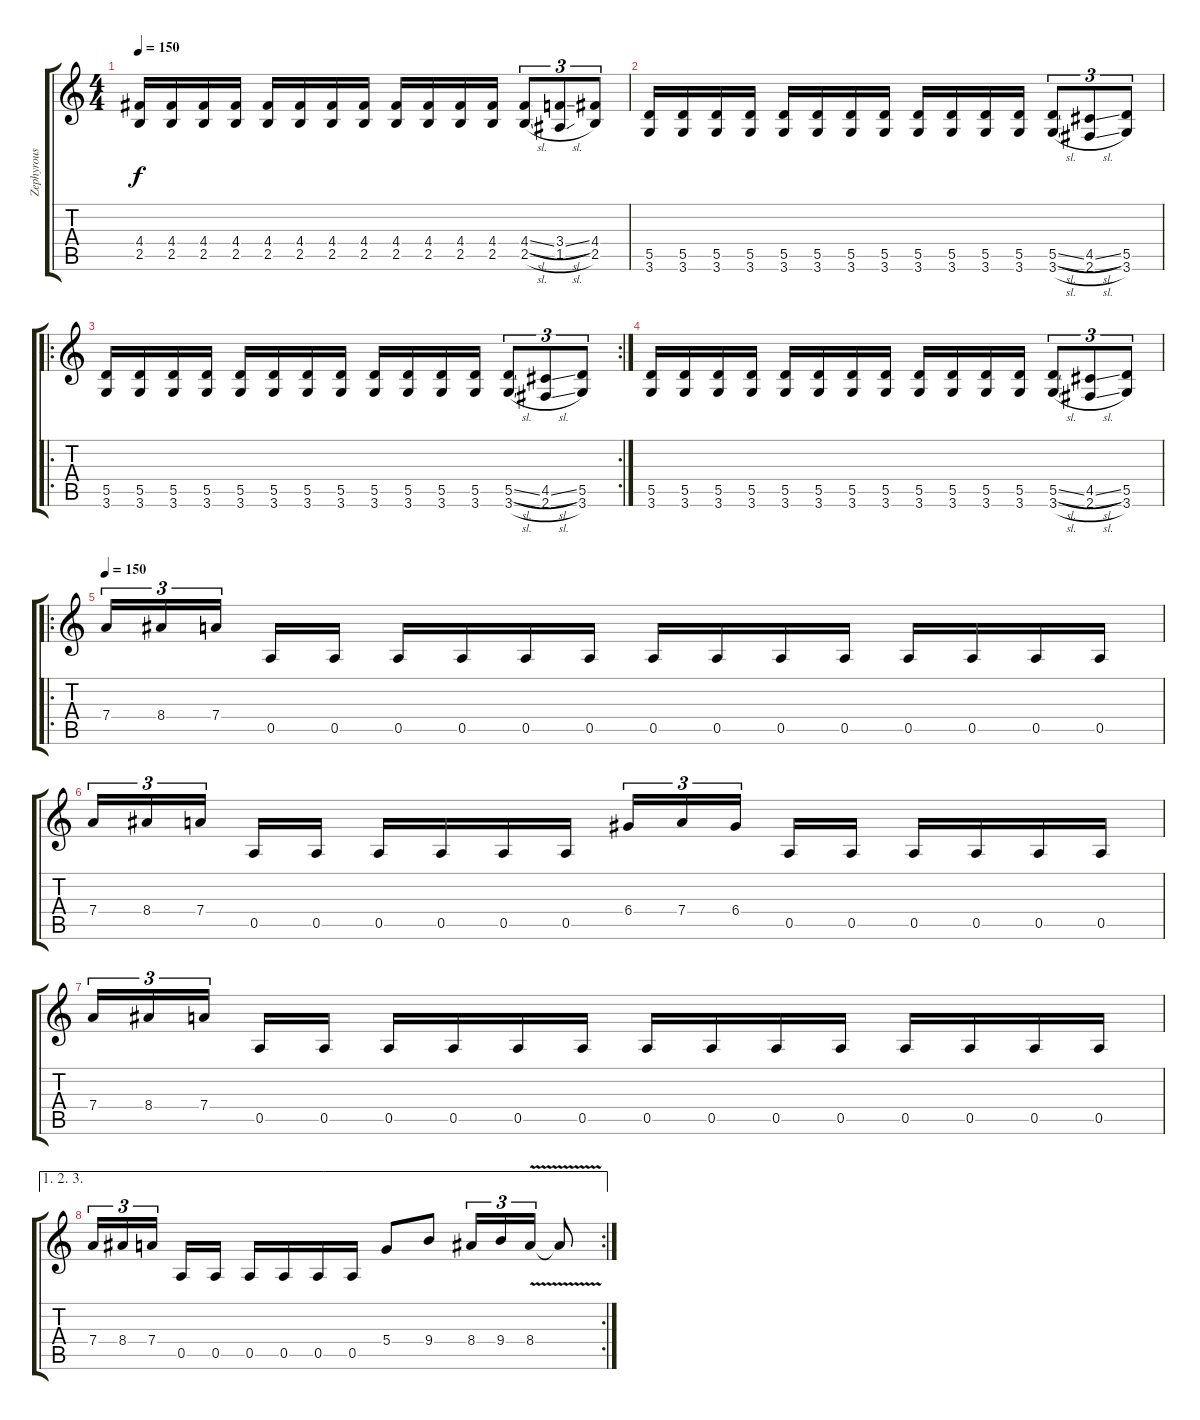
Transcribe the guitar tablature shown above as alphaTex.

\track ("Zephyrous" "Zephyrous") {instrument distortionguitar}
\staff {score tabs}
\tuning (E4 B3 G3 D3 A2 E2) {hide}
\ts (4 4)
\tempo 150
\clef g2
\ks c
(4.4 2.5).16{dy f} (4.4 2.5).16 (4.4 2.5).16 (4.4 2.5).16 (4.4 2.5).16 (4.4 2.5).16 (4.4 2.5).16 (4.4 2.5).16 (4.4 2.5).16 (4.4 2.5).16 (4.4 2.5).16 (4.4 2.5).16 (4.4{sl} 2.5{sl}).8{tu (3 2)} (3.4{sl} 1.5{sl}).8{tu (3 2)} (4.4 2.5).8{tu (3 2)} |
(5.5 3.6).16 (5.5 3.6).16 (5.5 3.6).16 (5.5 3.6).16 (5.5 3.6).16 (5.5 3.6).16 (5.5 3.6).16 (5.5 3.6).16 (5.5 3.6).16 (5.5 3.6).16 (5.5 3.6).16 (5.5 3.6).16 (5.5{sl} 3.6{sl}).8{tu (3 2)} (4.5{sl} 2.6{sl}).8{tu (3 2)} (5.5 3.6).8{tu (3 2)} |
\ro
\rc 2
(5.5 3.6).16 (5.5 3.6).16 (5.5 3.6).16 (5.5 3.6).16 (5.5 3.6).16 (5.5 3.6).16 (5.5 3.6).16 (5.5 3.6).16 (5.5 3.6).16 (5.5 3.6).16 (5.5 3.6).16 (5.5 3.6).16 (5.5{sl} 3.6{sl}).8{tu (3 2)} (4.5{sl} 2.6{sl}).8{tu (3 2)} (5.5 3.6).8{tu (3 2)} |
(5.5 3.6).16 (5.5 3.6).16 (5.5 3.6).16 (5.5 3.6).16 (5.5 3.6).16 (5.5 3.6).16 (5.5 3.6).16 (5.5 3.6).16 (5.5 3.6).16 (5.5 3.6).16 (5.5 3.6).16 (5.5 3.6).16 (5.5{sl} 3.6{sl}).8{tu (3 2)} (4.5{sl} 2.6{sl}).8{tu (3 2)} (5.5 3.6).8{tu (3 2)} |
\ro
\tempo 150
7.4.16{tu (3 2)} 8.4.16{tu (3 2)} 7.4.16{tu (3 2)} 0.5.16 0.5.16 0.5.16 0.5.16 0.5.16 0.5.16 0.5.16 0.5.16 0.5.16 0.5.16 0.5.16 0.5.16 0.5.16 0.5.16 |
7.4.16{tu (3 2)} 8.4.16{tu (3 2)} 7.4.16{tu (3 2)} 0.5.16 0.5.16 0.5.16 0.5.16 0.5.16 0.5.16 6.4.16{tu (3 2)} 7.4.16{tu (3 2)} 6.4.16{tu (3 2)} 0.5.16 0.5.16 0.5.16 0.5.16 0.5.16 0.5.16 |
7.4.16{tu (3 2)} 8.4.16{tu (3 2)} 7.4.16{tu (3 2)} 0.5.16 0.5.16 0.5.16 0.5.16 0.5.16 0.5.16 0.5.16 0.5.16 0.5.16 0.5.16 0.5.16 0.5.16 0.5.16 0.5.16 |
\ae (1 2 3)
\rc 2
7.4.16{tu (3 2)} 8.4.16{tu (3 2)} 7.4.16{tu (3 2)} 0.5.16 0.5.16 0.5.16 0.5.16 0.5.16 0.5.16 5.4.8 9.4.8 8.4.16{tu (3 2)} 9.4.16{tu (3 2)} 8.4{v}.16{tu (3 2)} 8.4{t}.8
